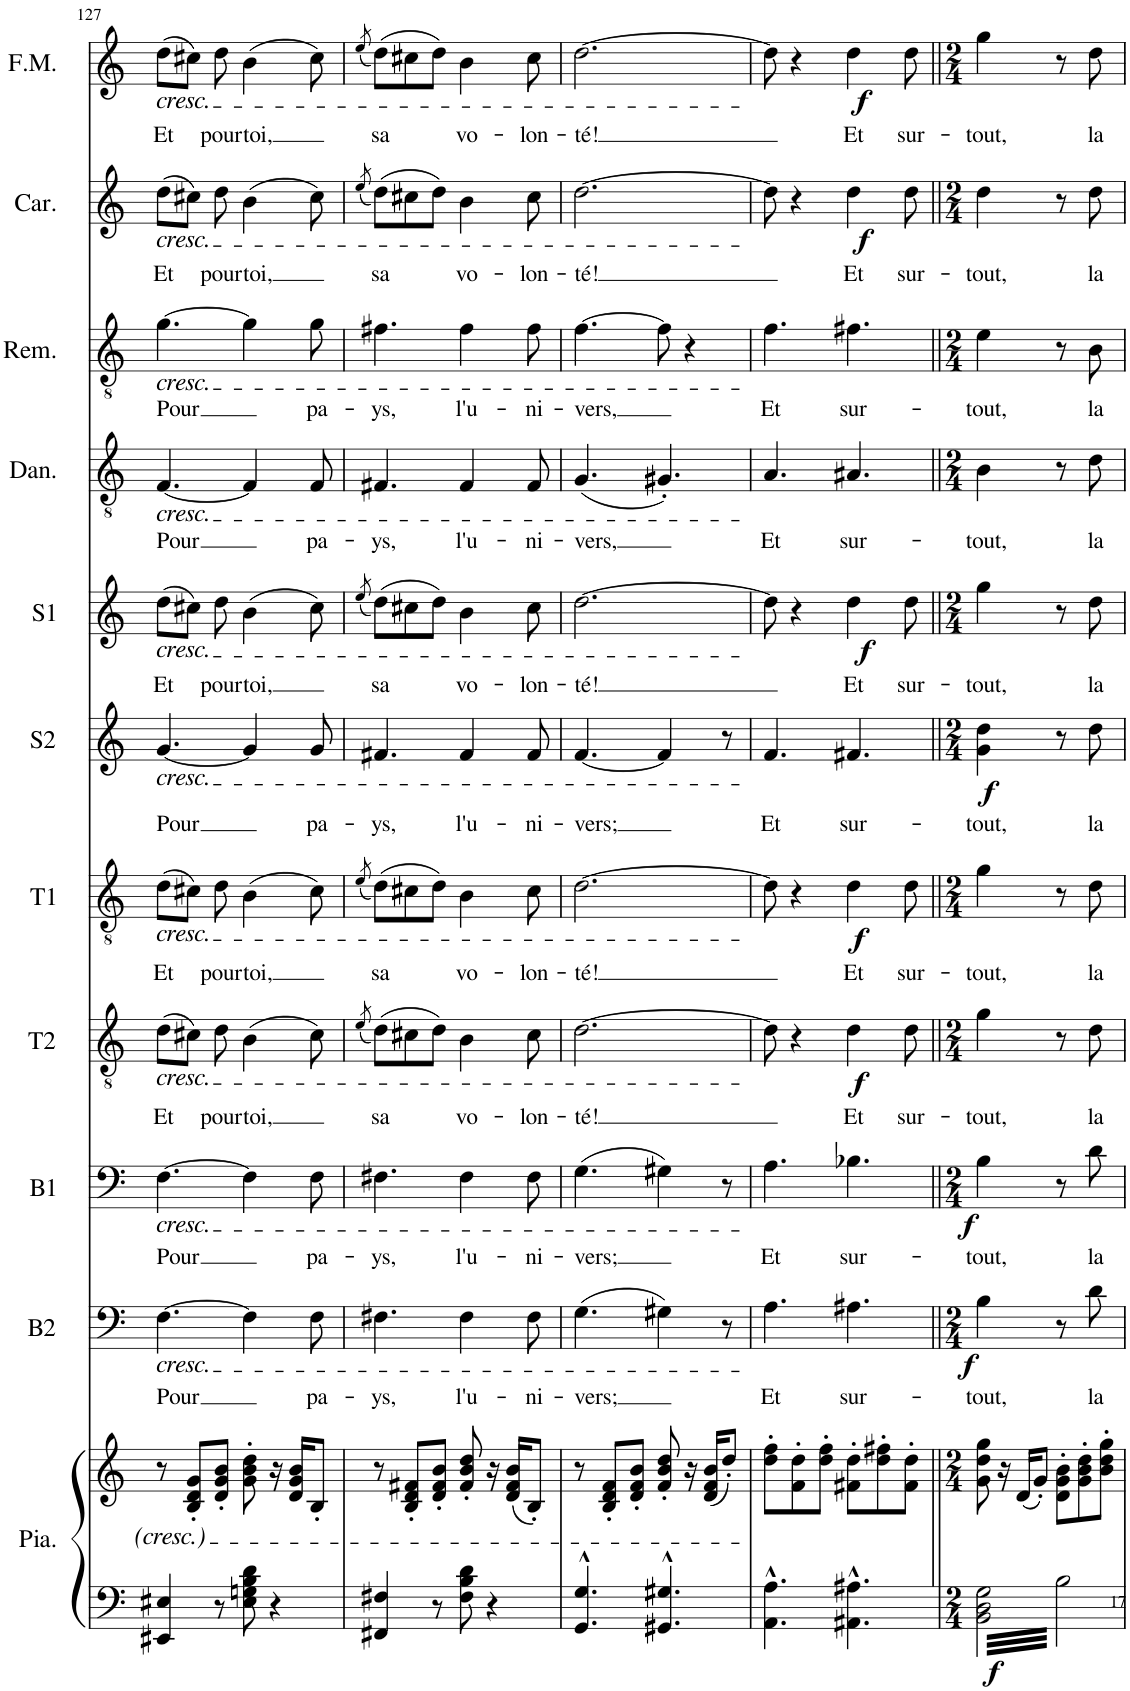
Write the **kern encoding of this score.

**kern	**kern	**dynam	**kern	**text	**dynam	**kern	**text	**dynam	**kern	**text	**dynam	**kern	**text	**dynam	**kern	**text	**dynam	**kern	**text	**dynam	**kern	**text	**kern	**text	**kern	**text	**dynam	**kern	**text	**dynam
*part11	*part11	*part11	*part10	*part10	*part10	*part9	*part9	*part9	*part8	*part8	*part8	*part7	*part7	*part7	*part6	*part6	*part6	*part5	*part5	*part5	*part4	*part4	*part3	*part3	*part2	*part2	*part2	*part1	*part1	*part1
*staff12	*staff11	*staff11/12	*staff10	*staff10	*staff10	*staff9	*staff9	*staff9	*staff8	*staff8	*staff8	*staff7	*staff7	*staff7	*staff6	*staff6	*staff6	*staff5	*staff5	*staff5	*staff4	*staff4	*staff3	*staff3	*staff2	*staff2	*staff2	*staff1	*staff1	*staff1
*I"Piano	*	*	*I"Basse 2	*	*	*I"Basse 1	*	*	*I"Ténor 2	*	*	*I"Ténor 1	*	*	*I"Soprano 2	*	*	*I"Soprano 1	*	*	*I"Dancairo	*	*I"Remendado	*	*I"Carmen	*	*	*I"Frasq/Merc	*	*
*I'Pia.	*	*	*I'B2	*	*	*I'B1	*	*	*I'T2	*	*	*I'T1	*	*	*I'S2	*	*	*I'S1	*	*	*I'Dan.	*	*I'Rem.	*	*I'Car.	*	*	*I'F.M.	*	*
!!LO:PB:g=z
*clefF4	*clefG2	*	*clefF4	*	*	*clefF4	*	*	*clefGv2	*	*	*clefGv2	*	*	*clefG2	*	*	*clefG2	*	*	*clefGv2	*	*clefGv2	*	*clefG2	*	*	*clefG2	*	*
*k[]	*k[]	*	*k[]	*	*	*k[]	*	*	*k[]	*	*	*k[]	*	*	*k[]	*	*	*k[]	*	*	*k[]	*	*k[]	*	*k[]	*	*	*k[]	*	*
*M6/8	*M6/8	*	*M6/8	*	*	*M6/8	*	*	*M6/8	*	*	*M6/8	*	*	*M6/8	*	*	*M6/8	*	*	*M6/8	*	*M6/8	*	*M6/8	*	*	*M6/8	*	*
=127	=127	=127	=127	=127	=127	=127	=127	=127	=127	=127	=127	=127	=127	=127	=127	=127	=127	=127	=127	=127	=127	=127	=127	=127	=127	=127	=127	=127	=127	=127
!	!	!	!	!	!	!	!	!	!	!	!	!	!	!	!	!	!	!	!	!	!	!	!	!	!	!	!	!LO:TX:b:i:t=cresc.	!	!
!	!	!	!	!	!	!	!	!	!	!	!	!	!	!	!	!	!	!	!	!	!	!	!	!	!LO:TX:b:i:t=cresc.	!	!	!	!	!
!	!	!	!	!	!	!	!	!	!	!	!	!	!	!	!	!	!	!	!	!	!	!	!LO:TX:b:i:t=cresc.	!	!	!	!	!	!	!
!	!	!	!	!	!	!	!	!	!	!	!	!	!	!	!	!	!	!	!	!	!LO:TX:b:i:t=cresc.	!	!	!	!	!	!	!	!	!
!	!	!	!	!	!	!	!	!	!	!	!	!	!	!	!	!	!	!LO:TX:b:i:t=cresc.	!	!	!	!	!	!	!	!	!	!	!	!
!	!	!	!	!	!	!	!	!	!	!	!	!	!	!	!LO:TX:b:i:t=cresc.	!	!	!	!	!	!	!	!	!	!	!	!	!	!	!
!	!	!	!	!	!	!	!	!	!	!	!	!LO:TX:b:i:t=cresc.	!	!	!	!	!	!	!	!	!	!	!	!	!	!	!	!	!	!
!	!	!	!	!	!	!	!	!	!LO:TX:b:i:t=cresc.	!	!	!	!	!	!	!	!	!	!	!	!	!	!	!	!	!	!	!	!	!
!	!	!	!	!	!	!LO:TX:b:i:t=cresc.	!	!	!	!	!	!	!	!	!	!	!	!	!	!	!	!	!	!	!	!	!	!	!	!
!	!	!	!LO:TX:b:i:t=cresc.	!	!	!	!	!	!	!	!	!	!	!	!	!	!	!	!	!	!	!	!	!	!	!	!	!	!	!
!	!	!	!	!LO:LY:b	!	!	!LO:LY:b	!	!	!LO:LY:b	!	!	!LO:LY:b	!	!	!LO:LY:b	!	!	!LO:LY:b	!	!	!LO:LY:b	!	!LO:LY:b	!	!LO:LY:b	!	!	!LO:LY:b	!
4EE#X/ 4E#X/	8r	.	[4.F\	Pour	.	[4.F\	Pour	.	(8d\L	Et	.	(8d\L	Et	.	[4.g/	Pour	.	(8dd\L	Et	.	[4.F/	Pour	[4.g\	Pour	(8dd\L	Et	.	(8dd\L	Et	.
.	8B/' 8d/' 8g/'L	.	.	.	.	.	.	.	8c#X\J)	.	.	8c#X\J)	.	.	.	.	.	8cc#X\J)	.	.	.	.	.	.	8cc#X\J)	.	.	8cc#X\J)	.	.
!	!	!	!	!	!	!	!	!	!	!LO:LY:b	!	!	!LO:LY:b	!	!	!	!	!	!LO:LY:b	!	!	!	!	!	!	!LO:LY:b	!	!	!LO:LY:b	!
8r	8d/' 8g/' 8b/'J	.	.	.	.	.	.	.	8d\	pour	.	8d\	pour	.	.	.	.	8dd\	pour	.	.	.	.	.	8dd\	pour	.	8dd\	pour	.
!	!	!	!	!	!	!	!	!	!	!LO:LY:b	!	!	!LO:LY:b	!	!	!	!	!	!LO:LY:b	!	!	!	!	!	!	!LO:LY:b	!	!	!LO:LY:b	!
8E#\ 8Gn\ 8B\ 8d\	8g\' 8b\' 8dd\'	.	4F\]	.	.	4F\]	.	.	(4B\	toi,	.	(4B\	toi,	.	4g/]	.	.	(4b\	toi,	.	4F/]	.	4g\]	.	(4b\	toi,	.	(4b\	toi,	.
4r	16r	.	.	.	.	.	.	.	.	.	.	.	.	.	.	.	.	.	.	.	.	.	.	.	.	.	.	.	.	.
.	16d/ 16g/ 16b/KL	.	.	.	.	.	.	.	.	.	.	.	.	.	.	.	.	.	.	.	.	.	.	.	.	.	.	.	.	.
!	!	!	!	!LO:LY:b	!	!	!LO:LY:b	!	!	!	!	!	!	!	!	!LO:LY:b	!	!	!	!	!	!LO:LY:b	!	!LO:LY:b	!	!	!	!	!	!
.	8B'/J	.	8F\	pa-	.	8F\	pa-	.	8c#\)	.	.	8c#\)	.	.	8g/	pa-	.	8cc#\)	.	.	8F/	pa-	8g\	pa-	8cc#\)	.	.	8cc#\)	.	.
=128	=128	=128	=128	=128	=128	=128	=128	=128	=128	=128	=128	=128	=128	=128	=128	=128	=128	=128	=128	=128	=128	=128	=128	=128	=128	=128	=128	=128	=128	=128
.	.	.	.	.	.	.	.	.	(8qe/	.	.	(8qe/	.	.	.	.	.	(8qee/	.	.	.	.	.	.	(8qee/	.	.	(8qee/	.	.
!	!	!	!	!LO:LY:b	!	!	!LO:LY:b	!	!	!LO:LY:b	!	!	!LO:LY:b	!	!	!LO:LY:b	!	!	!LO:LY:b	!	!	!LO:LY:b	!	!LO:LY:b	!	!LO:LY:b	!	!	!LO:LY:b	!
4FF#X/ 4F#X/	8r	.	4.F#X\	-ys,	.	4.F#X\	-ys,	.	(8d\L)	sa	.	(8d\L)	sa	.	4.f#X/	-ys,	.	(8dd\L)	sa	.	4.F#X/	-ys,	4.f#X\	-ys,	(8dd\L)	sa	.	(8dd\L)	sa	.
.	8B/' 8d/' 8f#X/'L	.	.	.	.	.	.	.	8c#X\	.	.	8c#X\	.	.	.	.	.	8cc#X\	.	.	.	.	.	.	8cc#X\	.	.	8cc#X\	.	.
8r	8d/' 8f#/' 8b/'J	.	.	.	.	.	.	.	8d\J)	.	.	8d\J)	.	.	.	.	.	8dd\J)	.	.	.	.	.	.	8dd\J)	.	.	8dd\J)	.	.
!	!	!	!	!LO:LY:b	!	!	!LO:LY:b	!	!	!LO:LY:b	!	!	!LO:LY:b	!	!	!LO:LY:b	!	!	!LO:LY:b	!	!	!LO:LY:b	!	!LO:LY:b	!	!LO:LY:b	!	!	!LO:LY:b	!
8F#\ 8B\ 8d\	8f#/' 8b/' 8dd/'	.	4F#\	l'u-	.	4F#\	l'u-	.	4B\	vo-	.	4B\	vo-	.	4f#/	l'u-	.	4b\	vo-	.	4F#/	l'u-	4f#\	l'u-	4b\	vo-	.	4b\	vo-	.
4r	16r	.	.	.	.	.	.	.	.	.	.	.	.	.	.	.	.	.	.	.	.	.	.	.	.	.	.	.	.	.
.	(16d/ 16f#/ 16b/KL	.	.	.	.	.	.	.	.	.	.	.	.	.	.	.	.	.	.	.	.	.	.	.	.	.	.	.	.	.
!	!	!	!	!LO:LY:b	!	!	!LO:LY:b	!	!	!LO:LY:b	!	!	!LO:LY:b	!	!	!LO:LY:b	!	!	!LO:LY:b	!	!	!LO:LY:b	!	!LO:LY:b	!	!LO:LY:b	!	!	!LO:LY:b	!
.	8B'/J)	.	8F#\	-ni-	.	8F#\	-ni-	.	8c#\	-lon-	.	8c#\	-lon-	.	8f#/	-ni-	.	8cc#\	-lon-	.	8F#/	-ni-	8f#\	-ni-	8cc#\	-lon-	.	8cc#\	-lon-	.
=129	=129	=129	=129	=129	=129	=129	=129	=129	=129	=129	=129	=129	=129	=129	=129	=129	=129	=129	=129	=129	=129	=129	=129	=129	=129	=129	=129	=129	=129	=129
!	!	!	!	!LO:LY:b	!	!	!LO:LY:b	!	!	!LO:LY:b	!	!	!LO:LY:b	!	!	!LO:LY:b	!	!	!LO:LY:b	!	!	!LO:LY:b	!	!LO:LY:b	!	!LO:LY:b	!	!	!LO:LY:b	!
4.GG/^^ 4.G/^^	8r	.	(4.G\	-vers;	.	(4.G\	-vers;	.	[2.d\	-té!	.	[2.d\	-té!	.	[4.f/	-vers;	.	[2.dd\	-té!	.	(4.G/	-vers,	[4.f\	-vers,	[2.dd\	-té!	.	[2.dd\	-té!	.
.	8B/' 8d/' 8f/'L	.	.	.	.	.	.	.	.	.	.	.	.	.	.	.	.	.	.	.	.	.	.	.	.	.	.	.	.	.
.	8d/' 8f/' 8b/'J	.	.	.	.	.	.	.	.	.	.	.	.	.	.	.	.	.	.	.	.	.	.	.	.	.	.	.	.	.
4.GG#X/^^ 4.G#X/^^	8f/' 8b/' 8dd/'	.	4G#X\)	.	.	4G#X\)	.	.	.	.	.	.	.	.	4f/]	.	.	.	.	.	4.G#X'/)	.	8f\]	.	.	.	.	.	.	.
.	16r	.	.	.	.	.	.	.	.	.	.	.	.	.	.	.	.	.	.	.	.	.	4r	.	.	.	.	.	.	.
.	(16d/ 16f/ 16b/KL	.	.	.	.	.	.	.	.	.	.	.	.	.	.	.	.	.	.	.	.	.	.	.	.	.	.	.	.	.
.	8dd'/J)	.	8r	.	.	8r	.	.	.	.	.	.	.	.	8r	.	.	.	.	.	.	.	.	.	.	.	.	.	.	.
=130	=130	=130	=130	=130	=130	=130	=130	=130	=130	=130	=130	=130	=130	=130	=130	=130	=130	=130	=130	=130	=130	=130	=130	=130	=130	=130	=130	=130	=130	=130
!	!	!	!	!LO:LY:b	!	!	!LO:LY:b	!	!	!	!	!	!	!	!	!LO:LY:b	!	!	!	!	!	!LO:LY:b	!	!LO:LY:b	!	!	!	!	!	!
4.AA\^^ 4.A\^^	8dd\' 8ff\'L	.	4.A\	Et	.	4.A\	Et	.	8d\]	.	.	8d\]	.	.	4.f/	Et	.	8dd\]	.	.	4.A/	Et	4.f\	Et	8dd\]	.	.	8dd\]	.	.
.	8f\' 8dd\'	.	.	.	.	.	.	.	4r	.	.	4r	.	.	.	.	.	4r	.	.	.	.	.	.	4r	.	.	4r	.	.
.	8dd\' 8ff\'J	.	.	.	.	.	.	.	.	.	.	.	.	.	.	.	.	.	.	.	.	.	.	.	.	.	.	.	.	.
!	!	!	!	!LO:LY:b	!	!	!LO:LY:b	!	!	!LO:LY:b	!LO:DY:b	!	!LO:LY:b	!LO:DY:b	!	!LO:LY:b	!	!	!LO:LY:b	!LO:DY:b	!	!LO:LY:b	!	!LO:LY:b	!	!LO:LY:b	!LO:DY:b	!	!LO:LY:b	!LO:DY:b
4.AA#X\^^ 4.A#X\^^	8f#X\' 8dd\'L	.	4.A#X\	sur-	.	4.B-X\	sur-	.	4d\	Et	f	4d\	Et	f	4.f#X/	sur-	.	4dd\	Et	f	4.A#X/	sur-	4.f#X\	sur-	4dd\	Et	f	4dd\	Et	f
.	8dd\' 8ff#X\'	.	.	.	.	.	.	.	.	.	.	.	.	.	.	.	.	.	.	.	.	.	.	.	.	.	.	.	.	.
!	!	!	!	!	!	!	!	!	!	!LO:LY:b	!	!	!LO:LY:b	!	!	!	!	!	!LO:LY:b	!	!	!	!	!	!	!LO:LY:b	!	!	!LO:LY:b	!
.	8f#\' 8dd\'J	.	.	.	.	.	.	.	8d\	sur-	.	8d\	sur-	.	.	.	.	8dd\	sur-	.	.	.	.	.	8dd\	sur-	.	8dd\	sur-	.
=131||	=131||	=131||	=131||	=131||	=131||	=131||	=131||	=131||	=131||	=131||	=131||	=131||	=131||	=131||	=131||	=131||	=131||	=131||	=131||	=131||	=131||	=131||	=131||	=131||	=131||	=131||	=131||	=131||	=131||	=131||
*M2/4	*M2/4	*	*M2/4	*	*	*M2/4	*	*	*M2/4	*	*	*M2/4	*	*	*M2/4	*	*	*M2/4	*	*	*M2/4	*	*M2/4	*	*M2/4	*	*	*M2/4	*	*
!	!	!LO:DY:b=2	!	!LO:LY:b	!LO:DY:b	!	!LO:LY:b	!LO:DY:b	!	!LO:LY:b	!	!	!LO:LY:b	!	!	!LO:LY:b	!LO:DY:b	!	!LO:LY:b	!	!	!LO:LY:b	!	!LO:LY:b	!	!LO:LY:b	!	!	!LO:LY:b	!
6.BB\ 6.D\ 6.G\	12g\ 12dd\ 12gg\	f	4B\	-tout,	f	4B\	-tout,	f	4g\	-tout,	.	4g\	-tout,	.	4g\ 4dd\	-tout,	f	4gg\	-tout,	.	4B\	-tout,	4e\	-tout,	4dd\	-tout,	.	4gg\	-tout,	.
.	24r	.	.	.	.	.	.	.	.	.	.	.	.	.	.	.	.	.	.	.	.	.	.	.	.	.	.	.	.	.
.	(24d/KL	.	.	.	.	.	.	.	.	.	.	.	.	.	.	.	.	.	.	.	.	.	.	.	.	.	.	.	.	.
.	12g'/J)	.	.	.	.	.	.	.	.	.	.	.	.	.	.	.	.	.	.	.	.	.	.	.	.	.	.	.	.	.
6.B\	12d\' 12g\' 12b\'L	.	8r	.	.	8r	.	.	8r	.	.	8r	.	.	8r	.	.	8r	.	.	8r	.	8r	.	8r	.	.	8r	.	.
.	12g\' 12b\' 12dd\'	.	.	.	.	.	.	.	.	.	.	.	.	.	.	.	.	.	.	.	.	.	.	.	.	.	.	.	.	.
!	!	!	!	!LO:LY:b	!	!	!LO:LY:b	!	!	!LO:LY:b	!	!	!LO:LY:b	!	!	!LO:LY:b	!	!	!LO:LY:b	!	!	!LO:LY:b	!	!LO:LY:b	!	!LO:LY:b	!	!	!LO:LY:b	!
.	.	.	8d\	la	.	8d\	la	.	8d\	la	.	8d\	la	.	8dd\	la	.	8dd\	la	.	8d\	la	8B\	la	8dd\	la	.	8dd\	la	.
.	12b\' 12dd\' 12gg\'J	.	.	.	.	.	.	.	.	.	.	.	.	.	.	.	.	.	.	.	.	.	.	.	.	.	.	.	.	.
=	=	=	=	=	=	=	=	=	=	=	=	=	=	=	=	=	=	=	=	=	=	=	=	=	=	=	=	=	=	=
*-	*-	*-	*-	*-	*-	*-	*-	*-	*-	*-	*-	*-	*-	*-	*-	*-	*-	*-	*-	*-	*-	*-	*-	*-	*-	*-	*-	*-	*-	*-
